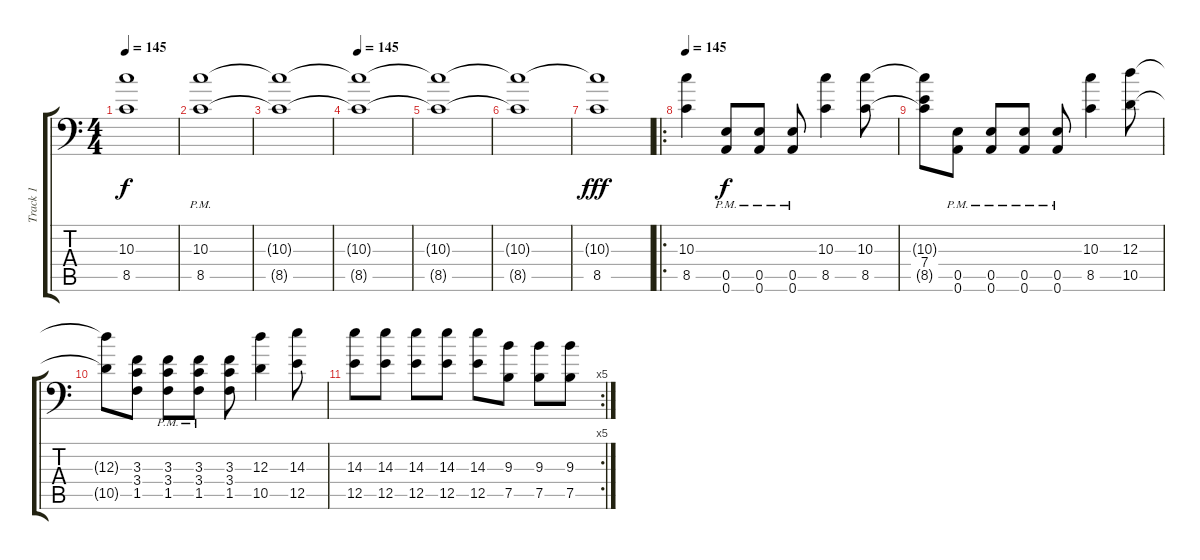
\track ("Track 1" "Track 1") {instrument distortionguitar}
\staff {score tabs}
\tuning (B3 Gb3 D3 A2 E2 A1) {hide}
\ts (4 4)
\tempo 145
\clef f4
\ks c
(10.3{t} 8.5{t}).1{dy f} |
(10.3{pm} 8.5{pm}).1 |
(10.3{t} 8.5{t}).1 |
\tempo 145
(10.3{t} 8.5{t}).1 |
(10.3{t} 8.5{t}).1 |
(10.3{t} 8.5{t}).1 |
(10.3{t} 8.5).1{dy fff} |
\ro
\tempo 145
(10.3 8.5).4 (0.5{pm} 0.6{pm}).8{dy f} (0.5{pm} 0.6{pm}).8 (0.5{pm} 0.6{pm}).8 (10.3 8.5).4 (10.3 8.5).8 |
(10.3{t} 7.4 8.5{t}).8 (0.5{pm} 0.6{pm}).8 (0.5{pm} 0.6{pm}).8 (0.5{pm} 0.6{pm}).8 (0.5{pm} 0.6{pm}).8 (10.3 8.5).4 (12.3 10.5).8 |
(12.3{t} 10.5{t}).8 (3.3 3.4 1.5).8 (3.3 3.4 1.5{pm}).8 (3.3 3.4 1.5{pm}).8 (3.3 3.4 1.5).8 (12.3 10.5).4 (14.3 12.5).8 |
\rc 5
(14.3 12.5).8 (14.3 12.5).8 (14.3 12.5).8 (14.3 12.5).8 (14.3 12.5).8 (9.3 7.5).8 (9.3 7.5).8 (9.3 7.5).8
